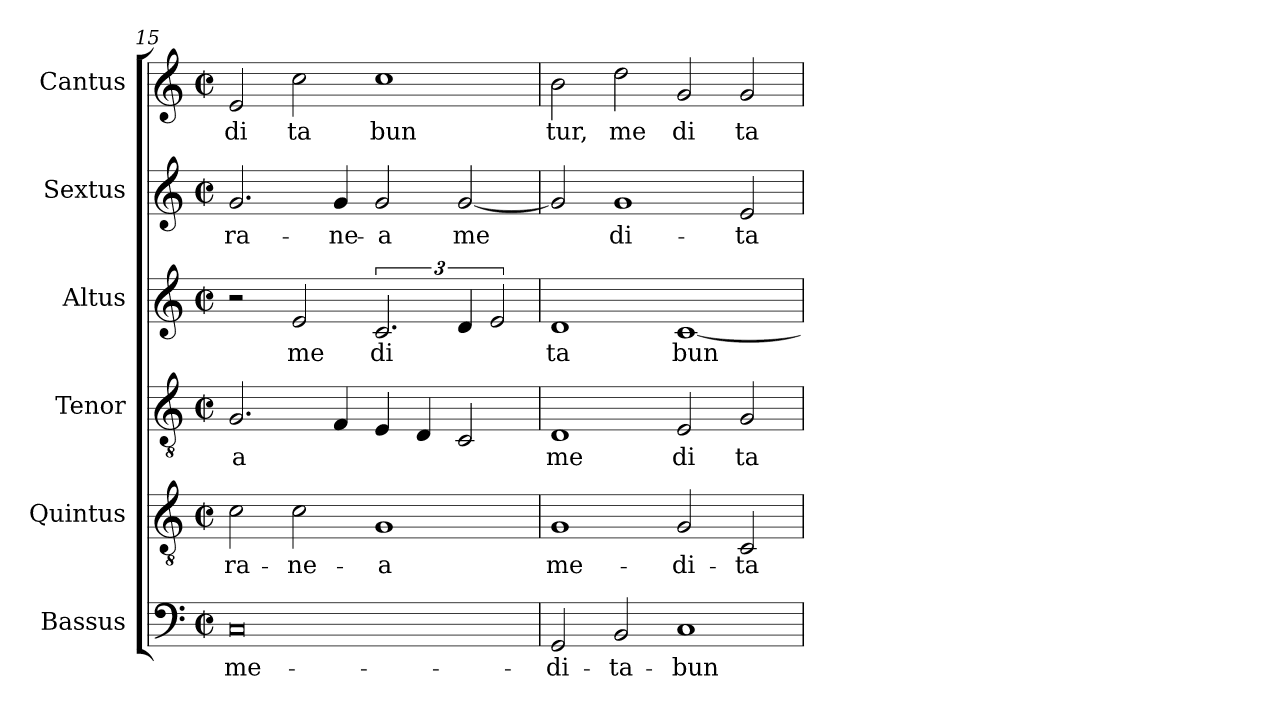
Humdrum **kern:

**kern	**text	**kern	**text	**kern	**text	**kern	**text	**kern	**text	**kern	**text
*part6	*part6	*part5	*part5	*part4	*part4	*part3	*part3	*part2	*part2	*part1	*part1
*staff6	*staff6	*staff5	*staff5	*staff4	*staff4	*staff3	*staff3	*staff2	*staff2	*staff1	*staff1
*I"Bassus	*	*I"Quintus	*	*I"Tenor	*	*I"Altus	*	*I"Sextus	*	*I"Cantus	*
*clefF4	*	*clefGv2	*	*clefGv2	*	*clefG2	*	*clefG2	*	*clefG2	*
*k[]	*	*k[]	*	*k[]	*	*k[]	*	*k[]	*	*k[]	*
*C:	*	*C:	*	*C:	*	*C:	*	*C:	*	*C:	*
*M2/2	*	*M2/2	*	*M2/2	*	*M2/2	*	*M2/2	*	*M2/2	*
*met(c|)	*	*met(c|)	*	*met(c|)	*	*met(c|)	*	*met(c|)	*	*met(c|)	*
=15	=15	=15	=15	=15	=15	=15	=15	=15	=15	=15	=15
!	!LO:LY:b:cj	!	!LO:LY:b:cj	!	!LO:LY:b	!	!	!	!LO:LY:b:cj	!	!LO:LY:b:cj
0C	me-	2c\	-ra-	2.G/	a	2r	.	2.g/	-ra-	2e/	di
!	!	!	!LO:LY:b:cj	!	!	!	!LO:LY:b:cj	!	!	!	!LO:LY:b:cj
.	.	2c\	-ne-	.	.	2e/	me	.	.	2cc\	ta
!	!	!	!	!	!LO:LY:b	!	!	!	!LO:LY:b:cj	!	!
.	.	.	.	4F/	.	.	.	4g/	-ne-	.	.
!	!	!	!LO:LY:b:cj	!	!LO:LY:b	!	!LO:LY:b:cj	!	!LO:LY:b:cj	!	!LO:LY:b:cj
.	.	1G	-a	4E/	.	3.c/	di	2g/	-a	1cc	bun
!	!	!	!	!	!LO:LY:b	!	!	!	!	!	!
.	.	.	.	4D/	.	.	.	.	.	.	.
!	!	!	!	!	!LO:LY:b	!	!LO:LY:b:cj	!	!LO:LY:b:cj	!	!
.	.	.	.	2C/	.	6d/	.	[<2g/	me-	.	.
!	!	!	!	!	!	!	!LO:LY:b:cj	!	!	!	!
.	.	.	.	.	.	3e/	.	.	.	.	.
=16	=16	=16	=16	=16	=16	=16	=16	=16	=16	=16	=16
!	!LO:LY:b:cj	!	!LO:LY:b:cj	!	!LO:LY:b	!	!LO:LY:b:cj	!	!LO:LY:b:cj	!	!LO:LY:b:cj
2GG/	-di-	1G	me-	1D	me	1d	ta	2g/]	--	2b\	tur,
!	!LO:LY:b:cj	!	!	!	!	!	!	!	!LO:LY:b:cj	!	!LO:LY:b:cj
2BB/	-ta-	.	.	.	.	.	.	1g	-di-	2dd\	me
!	!LO:LY:b:cj	!	!LO:LY:b:cj	!	!LO:LY:b	!	!LO:LY:b:cj	!	!	!	!LO:LY:b:cj
1C	-bun-	2G/	-di-	2E/	di	[<1c	bun	.	.	2g/	di
!	!	!	!LO:LY:b:cj	!	!LO:LY:b	!	!	!	!LO:LY:b:cj	!	!LO:LY:b:cj
.	.	2C/	-ta-	2G/	ta	.	.	2e/	-ta-	2g/	ta
=	=	=	=	=	=	=	=	=	=	=	=
*-	*-	*-	*-	*-	*-	*-	*-	*-	*-	*-	*-
